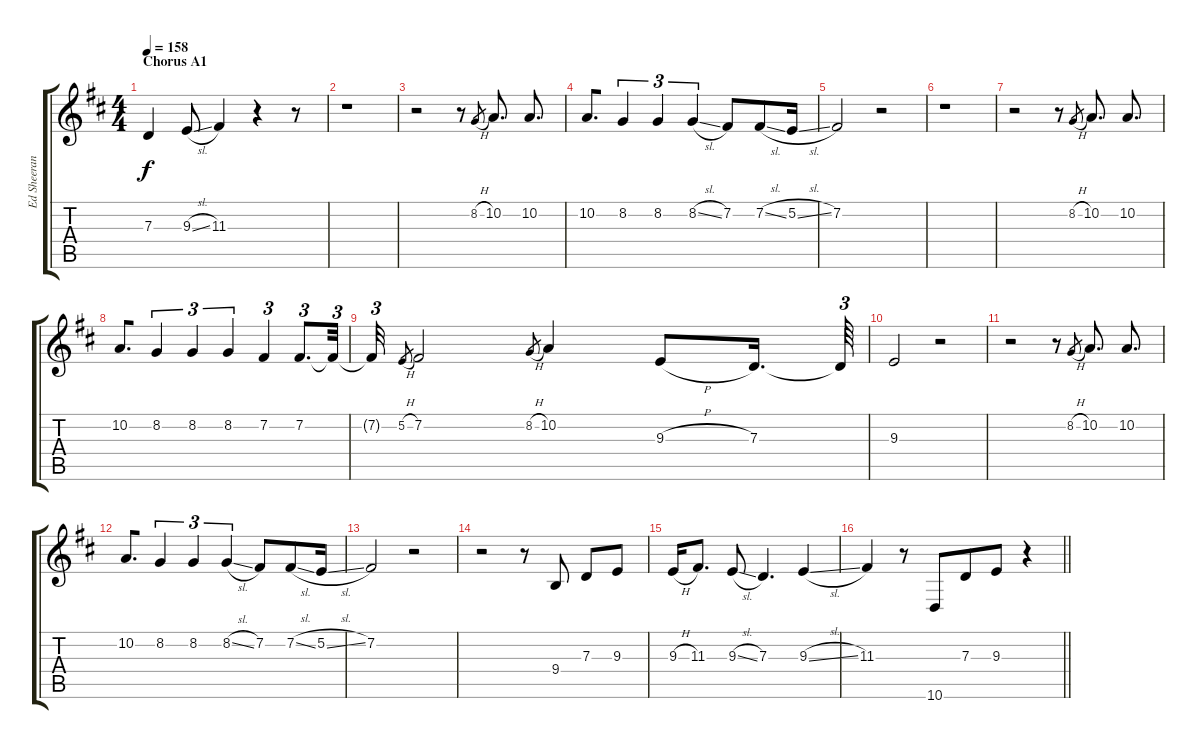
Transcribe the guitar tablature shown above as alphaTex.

\track ("Ed Sheeran Vocals" "Ed Sheeran") {instrument flute}
\staff {score tabs}
\tuning (E4 B3 G3 D3 A2 E2) {hide}
\ts (4 4)
\section ("" "Chorus A1")
\tempo 158
\clef g2
\ks d
7.3.4{dy f} 9.3{sl}.8 11.3.4{beam merge} r.4 r.8 |
r.1 |
r.2 r.8 8.2{h}.8{gr beam merge} 10.2.8{d} 10.2.8{d} |
10.2.8{d beam merge} 8.2.4{tu (3 2) beam merge} 8.2.4{tu (3 2)} 8.2{sl}.4{tu (3 2)} 7.2.8{beam merge} 7.2{sl}.8 5.2{sl}.16 |
7.2.2 r.2 |
r.1 |
r.2 r.8 8.2{h}.8{gr beam merge} 10.2.8{d} 10.2.8{d} |
10.2.8{d beam merge} 8.2.4{tu (3 2) beam merge} 8.2.4{tu (3 2)} 8.2.4{tu (3 2) beam merge} 7.2.4{tu (3 2) beam merge} 7.2.8{d tu (3 2)} 7.2{t}.32{tu (3 2)} |
7.2{t}.32{tu (3 2)} 5.2{h}.8{gr} 7.2.2 8.2{h}.8{gr} 10.2.4 9.3{h}.8 7.3.16{d} 7.3{t}.64{tu (3 2)} |
9.3.2{beam merge} r.2 |
r.2 r.8 8.2{h}.8{gr beam merge} 10.2.8{d} 10.2.8{d} |
10.2.8{d beam merge} 8.2.4{tu (3 2) beam merge} 8.2.4{tu (3 2)} 8.2{sl}.4{tu (3 2)} 7.2.8{beam merge} 7.2{sl}.8 5.2{sl}.16 |
7.2.2 r.2 |
r.2 r.8 9.4.8 7.3.8 9.3.8 |
9.3{h}.16 11.3.8{d} 9.3{sl}.8 7.3.4{d beam merge} 9.3{sl}.4 |
\barLineRight lightlight
11.3.4 r.8 10.6.8{beam merge} 7.3.8{beam merge} 9.3.8{beam merge} r.4
